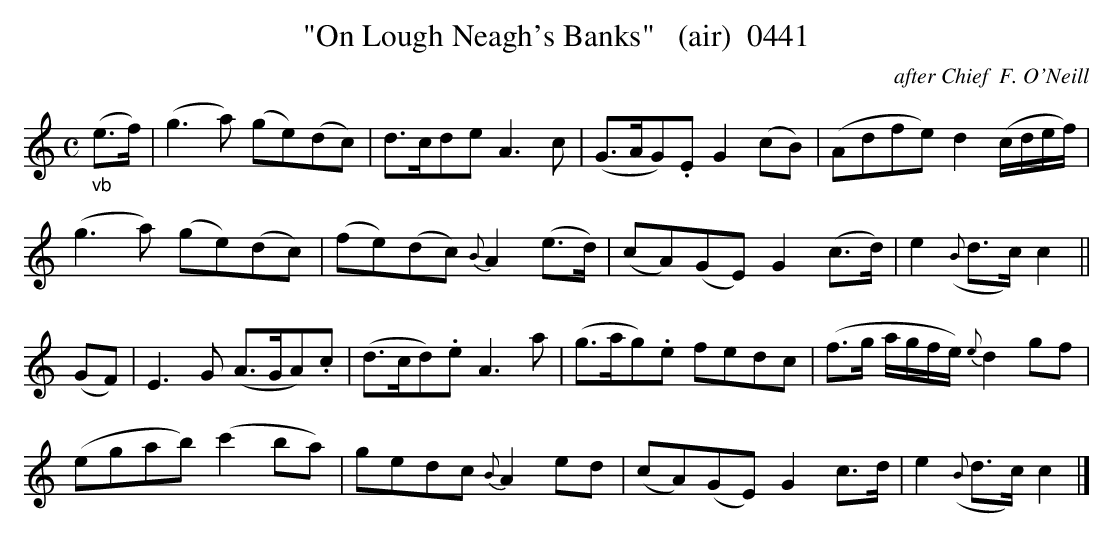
X:1
T:"On Lough Neagh's Banks"   (air)  0441
C:after Chief  F. O'Neill
M:C
L:1/8
K:C
"_vb"(e3/2f/2)|(g3a) (ge)(dc)|d3/2c/2de A3c|(G3/2A/2G).E G2(cB)|(Adfe) d2(c/2d/2e/2f/2)|
(g3a) (ge)(dc)|(fe)(dc) {B}A2(e3/2d/2)|(cA)(GE) G2(c3/2d/2)|e2({B}d3/2c/2) c2||
(GF)|E3G (A3/2G/2A).c|(d3/2c/2d).e A3a|(g3/2a/2g).e fedc|(f3/2g/2 a/2g/2f/2e/2) {e}d2gf|
(egab) (c'2ba)|gedc {B}A2ed|(cA)(GE) G2c3/2d/2|e2({B}d3/2c/2) c2|]
